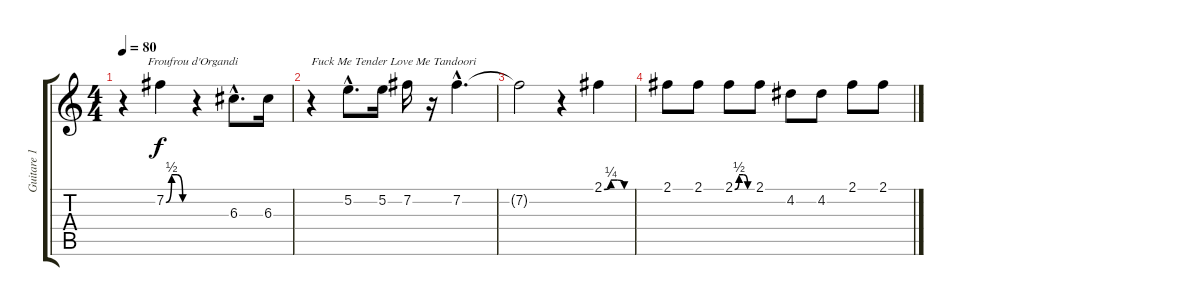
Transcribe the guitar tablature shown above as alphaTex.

\track ("Guitare 1" "Guitare 1") {instrument acousticguitarnylon}
\staff {score tabs}
\tuning (E4 B3 G3 D3 A2 E2) {hide}
\ts (4 4)
\tempo 80
\clef g2
\ks c
r.4{txt "        Froufrou d'Organdi" dy f} 7.2{be (custom 0 0 15 2 30 2 45 0 60 0)}.4 r.4 6.3{hac}.8{d} 6.3.16 |
r.4{txt "Fuck Me Tender Love Me Tandoori"} 5.2{hac}.8{d} 5.2.16 7.2.16 r.16 7.2{hac}.4{d} |
7.2{t}.2 r.4 2.1{be (custom 0 0 15 1 30 1 45 0 60 0)}.4 |
2.1.8 2.1.8 2.1{be (custom 0 0 15 2 30 2 45 0 60 0)}.8 2.1.8 4.2.8 4.2.8 2.1.8 2.1.8
